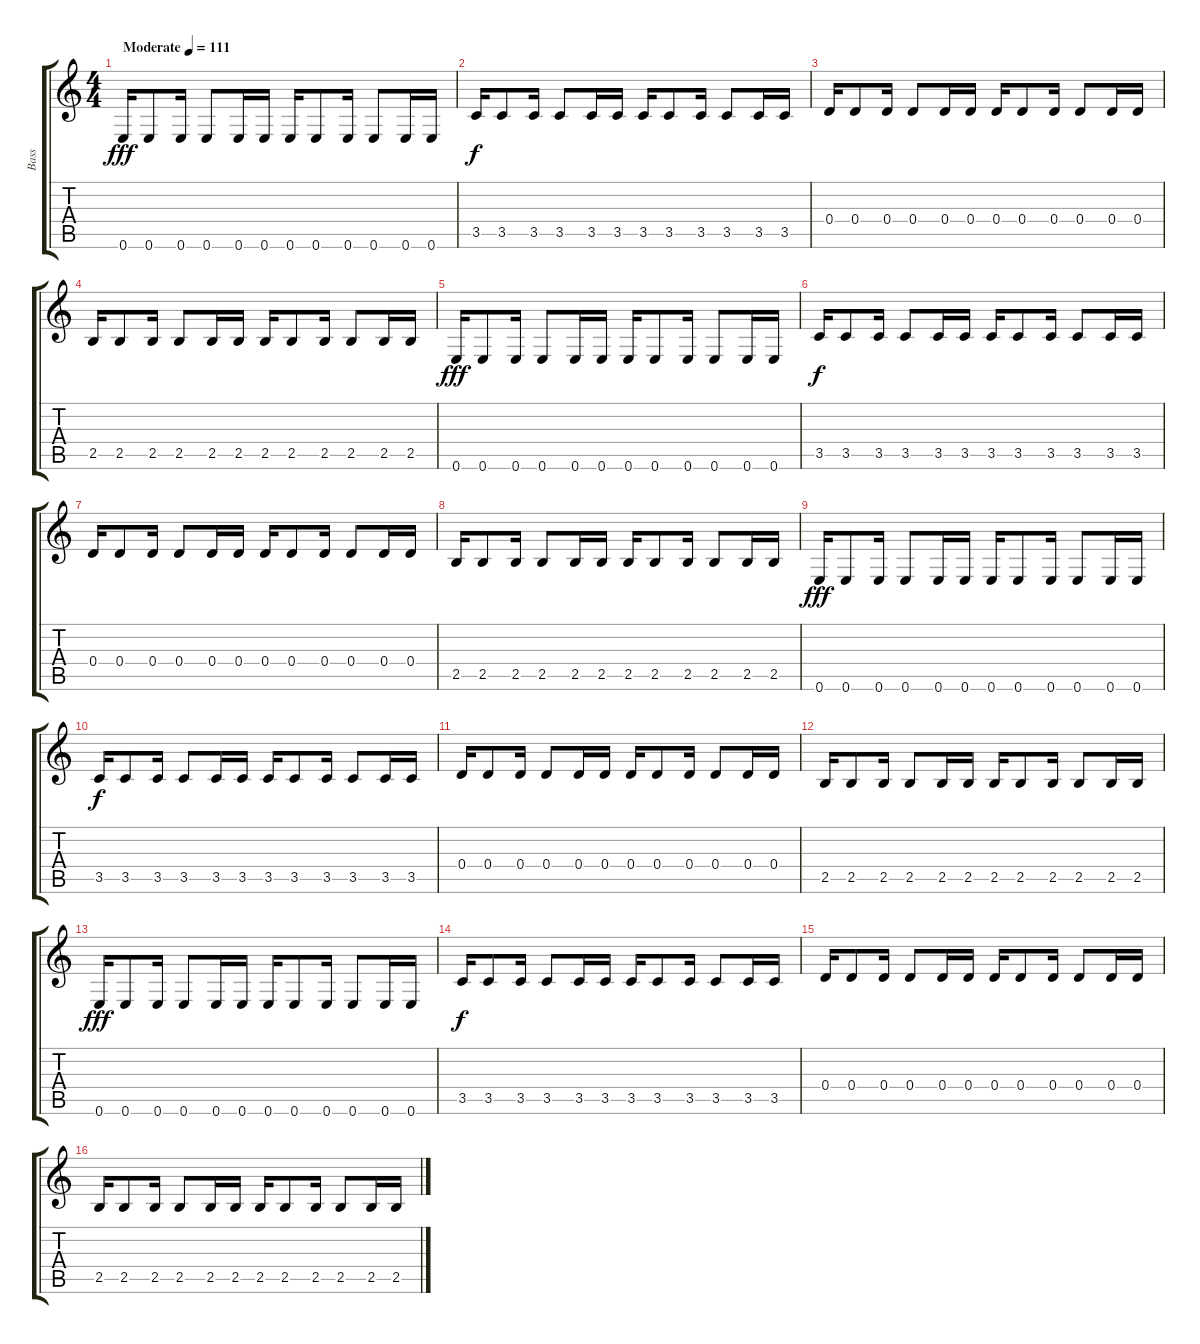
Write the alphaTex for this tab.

\track ("Bass" "Bass") {instrument synthbass1}
\staff {score tabs}
\tuning (E4 B3 G3 D3 A2 E2) {hide}
\ts (4 4)
\tempo (111 "Moderate")
\clef g2
\ks c
0.6.16{dy fff instrument synthbass1} 0.6.8 0.6.16 0.6.8 0.6.16 0.6.16 0.6.16 0.6.8 0.6.16 0.6.8 0.6.16 0.6.16 |
3.5.16{dy f} 3.5.8 3.5.16 3.5.8 3.5.16 3.5.16 3.5.16 3.5.8 3.5.16 3.5.8 3.5.16 3.5.16 |
0.4.16 0.4.8 0.4.16 0.4.8 0.4.16 0.4.16 0.4.16 0.4.8 0.4.16 0.4.8 0.4.16 0.4.16 |
2.5.16 2.5.8 2.5.16 2.5.8 2.5.16 2.5.16 2.5.16 2.5.8 2.5.16 2.5.8 2.5.16 2.5.16 |
0.6.16{dy fff} 0.6.8 0.6.16 0.6.8 0.6.16 0.6.16 0.6.16 0.6.8 0.6.16 0.6.8 0.6.16 0.6.16 |
3.5.16{dy f} 3.5.8 3.5.16 3.5.8 3.5.16 3.5.16 3.5.16 3.5.8 3.5.16 3.5.8 3.5.16 3.5.16 |
0.4.16 0.4.8 0.4.16 0.4.8 0.4.16 0.4.16 0.4.16 0.4.8 0.4.16 0.4.8 0.4.16 0.4.16 |
2.5.16 2.5.8 2.5.16 2.5.8 2.5.16 2.5.16 2.5.16 2.5.8 2.5.16 2.5.8 2.5.16 2.5.16 |
0.6.16{dy fff} 0.6.8 0.6.16 0.6.8 0.6.16 0.6.16 0.6.16 0.6.8 0.6.16 0.6.8 0.6.16 0.6.16 |
3.5.16{dy f} 3.5.8 3.5.16 3.5.8 3.5.16 3.5.16 3.5.16 3.5.8 3.5.16 3.5.8 3.5.16 3.5.16 |
0.4.16 0.4.8 0.4.16 0.4.8 0.4.16 0.4.16 0.4.16 0.4.8 0.4.16 0.4.8 0.4.16 0.4.16 |
2.5.16 2.5.8 2.5.16 2.5.8 2.5.16 2.5.16 2.5.16 2.5.8 2.5.16 2.5.8 2.5.16 2.5.16 |
0.6.16{dy fff} 0.6.8 0.6.16 0.6.8 0.6.16 0.6.16 0.6.16 0.6.8 0.6.16 0.6.8 0.6.16 0.6.16 |
3.5.16{dy f} 3.5.8 3.5.16 3.5.8 3.5.16 3.5.16 3.5.16 3.5.8 3.5.16 3.5.8 3.5.16 3.5.16 |
0.4.16 0.4.8 0.4.16 0.4.8 0.4.16 0.4.16 0.4.16 0.4.8 0.4.16 0.4.8 0.4.16 0.4.16 |
2.5.16 2.5.8 2.5.16 2.5.8 2.5.16 2.5.16 2.5.16 2.5.8 2.5.16 2.5.8 2.5.16 2.5.16
